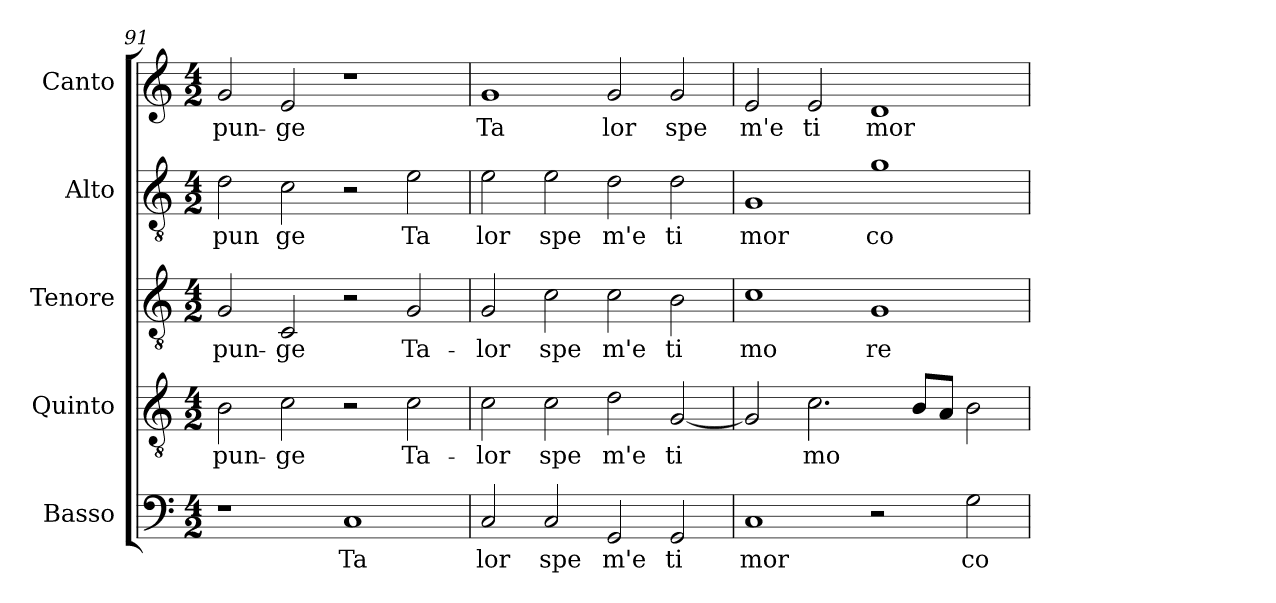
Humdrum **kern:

**kern	**text	**kern	**text	**kern	**text	**kern	**text	**kern	**text
*part5	*part5	*part4	*part4	*part3	*part3	*part2	*part2	*part1	*part1
*staff5	*staff5	*staff4	*staff4	*staff3	*staff3	*staff2	*staff2	*staff1	*staff1
*I"Basso	*	*I"Quinto	*	*I"Tenore	*	*I"Alto	*	*I"Canto	*
*I'Basso	*	*I'Quinto	*	*I'Tenore	*	*I'Alto	*	*I'Canto	*
*clefF4	*	*clefGv2	*	*clefGv2	*	*clefGv2	*	*clefG2	*
*	*	*	*	*k[]	*	*	*	*	*
*	*	*	*	*C:	*	*	*	*	*
*M4/2	*	*M4/2	*	*M4/2	*	*M4/2	*	*M4/2	*
=91	=91	=91	=91	=91	=91	=91	=91	=91	=91
!	!	!	!LO:LY:b:cj	!	!LO:LY:b:cj	!	!LO:LY:b:cj	!	!LO:LY:b:cj
1r	.	2B\	pun-	2G/	pun-	2d\	pun	2g/	pun-
!	!	!	!LO:LY:b:cj	!	!LO:LY:b:cj	!	!LO:LY:b:cj	!	!LO:LY:b:cj
.	.	2c\	-ge	2C/	-ge	2c\	ge	2e/	-ge
!	!LO:LY:b:cj	!	!	!	!	!	!	!	!
1C	Ta	2r	.	2r	.	2r	.	1r	.
!	!	!	!LO:LY:b:cj	!	!LO:LY:b:cj	!	!LO:LY:b:cj	!	!
.	.	2c\	Ta-	2G/	Ta-	2e\	Ta	.	.
!!LO:LB:g=z
=92	=92	=92	=92	=92	=92	=92	=92	=92	=92
!	!LO:LY:b:cj	!	!LO:LY:b:cj	!	!LO:LY:b:cj	!	!LO:LY:b:cj	!	!LO:LY:b:cj
2C/	lor	2c\	-lor	2G/	-lor	2e\	lor	1g	Ta
!	!LO:LY:b:cj	!	!LO:LY:b:cj	!	!LO:LY:b:cj	!	!LO:LY:b:cj	!	!
2C/	spe	2c\	spe	2c\	spe	2e\	spe	.	.
!	!LO:LY:b:cj	!	!LO:LY:b:cj	!	!LO:LY:b:cj	!	!LO:LY:b:cj	!	!LO:LY:b:cj
2GG/	m'e	2d\	m'e	2c\	m'e	2d\	m'e	2g/	lor
!	!LO:LY:b:cj	!	!LO:LY:b:cj	!	!LO:LY:b:cj	!	!LO:LY:b:cj	!	!LO:LY:b:cj
2GG/	ti	[<2G/	ti	2B\	ti	2d\	ti	2g/	spe
=93	=93	=93	=93	=93	=93	=93	=93	=93	=93
!	!LO:LY:b:cj	!	!	!	!LO:LY:b:cj	!	!LO:LY:b:cj	!	!LO:LY:b:cj
1C	mor	2G/]	.	1c	mo	1G	mor	2e/	m'e
!	!	!	!LO:LY:b	!	!	!	!	!	!LO:LY:b:cj
.	.	2.c\	mo	.	.	.	.	2e/	ti
!	!	!	!	!	!LO:LY:b:cj	!	!LO:LY:b:cj	!	!LO:LY:b:cj
2r	.	.	.	1G	re	1g	co	1d	mor
.	.	8B/L	.	.	.	.	.	.	.
.	.	8A/J	.	.	.	.	.	.	.
!	!LO:LY:b:cj	!	!	!	!	!	!	!	!
2G\	co	2B\	.	.	.	.	.	.	.
=	=	=	=	=	=	=	=	=	=
*-	*-	*-	*-	*-	*-	*-	*-	*-	*-
